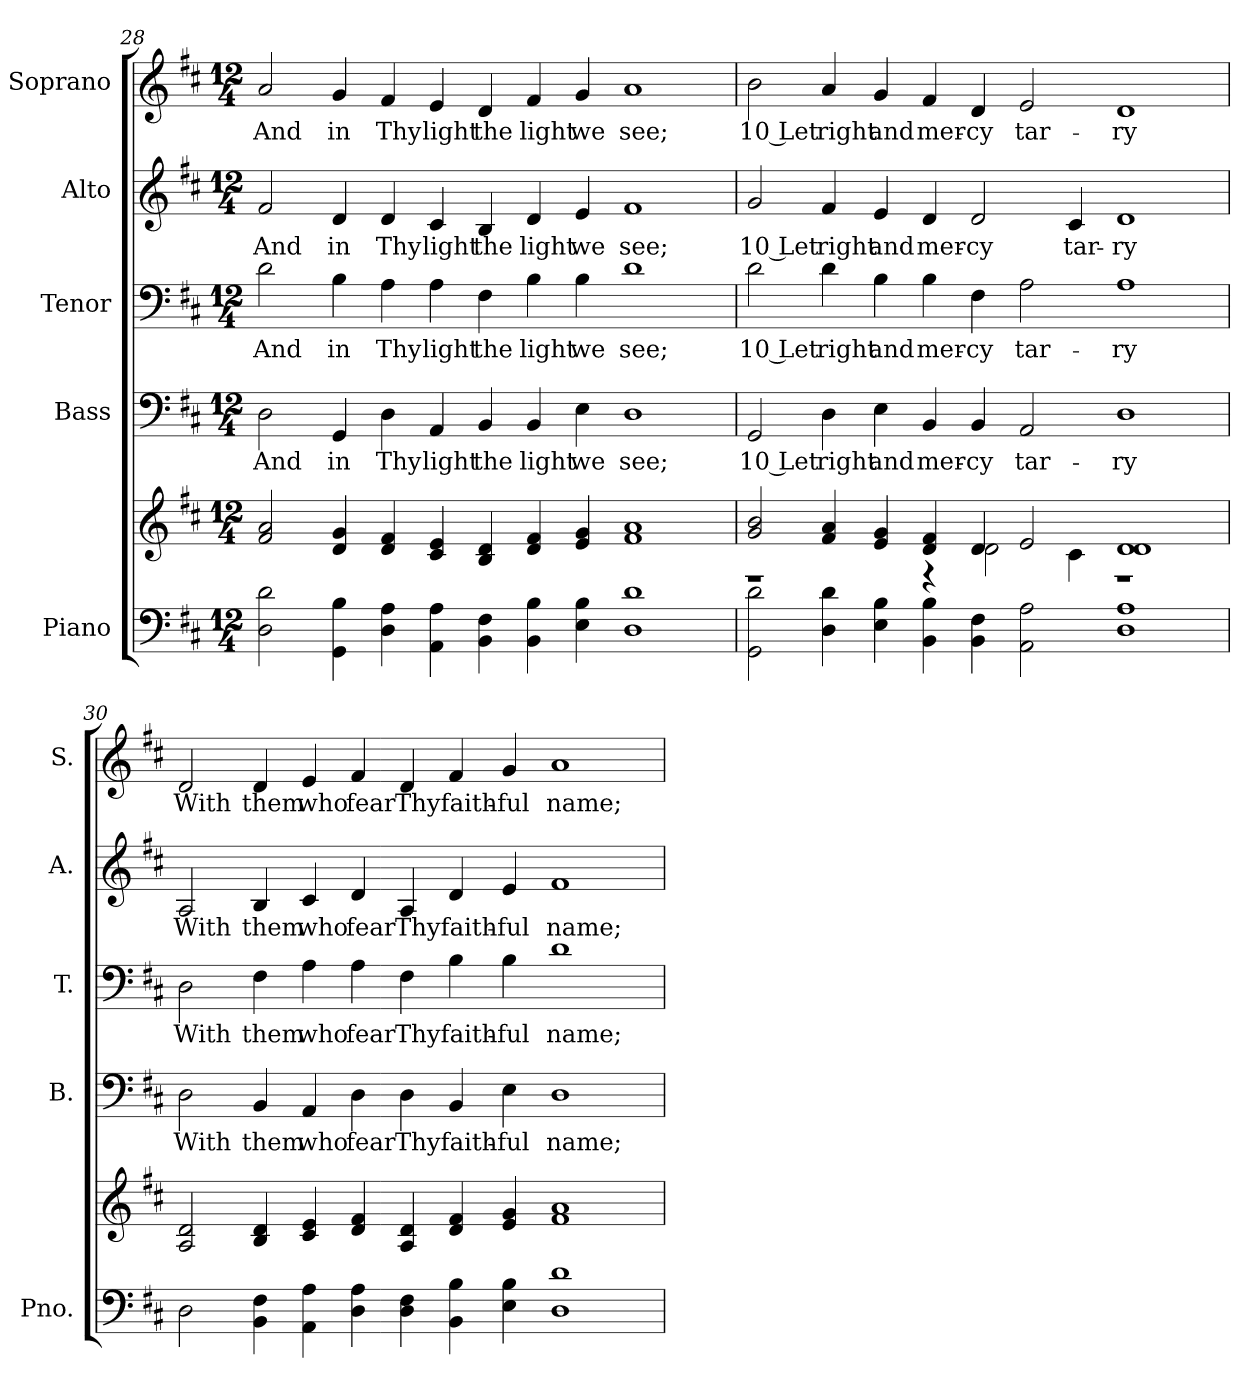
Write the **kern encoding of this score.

**kern	**kern	**kern	**text	**kern	**text	**kern	**text	**kern	**text
*part5	*part5	*part4	*part4	*part3	*part3	*part2	*part2	*part1	*part1
*staff6	*staff5	*staff4	*staff4	*staff3	*staff3	*staff2	*staff2	*staff1	*staff1
*I"Piano	*	*I"Bass	*	*I"Tenor	*	*I"Alto	*	*I"Soprano	*
*I'Pno.	*	*I'B.	*	*I'T.	*	*I'A.	*	*I'S.	*
*clefF4	*clefG2	*clefF4	*	*clefF4	*	*clefG2	*	*clefG2	*
*k[f#c#]	*k[f#c#]	*k[f#c#]	*	*k[f#c#]	*	*k[f#c#]	*	*k[f#c#]	*
*D:	*D:	*D:	*	*D:	*	*D:	*	*D:	*
*M12/4	*M12/4	*M12/4	*	*M12/4	*	*M12/4	*	*M12/4	*
=28	=28	=28	=28	=28	=28	=28	=28	=28	=28
!	!	!	!LO:LY:b:color=#000000	!	!	!	!	!	!
!	!	!	!	!	!LO:LY:b:color=#000000	!	!	!	!
!	!	!	!	!	!	!	!LO:LY:b:color=#000000	!	!
!	!	!	!	!	!	!	!	!	!LO:LY:b:color=#000000
2Di\ 2di	2f#i/ 2ai	2Di\	And	2di\	And	2f#i/	And	2ai/	And
!	!	!	!LO:LY:b:color=#000000	!	!	!	!	!	!
!	!	!	!	!	!LO:LY:b:color=#000000	!	!	!	!
!	!	!	!	!	!	!	!LO:LY:b:color=#000000	!	!
!	!	!	!	!	!	!	!	!	!LO:LY:b:color=#000000
4GGi\ 4Bi	4di/ 4gi	4GGi/	in	4Bi\	in	4di/	in	4gi/	in
!	!	!	!LO:LY:b:color=#000000	!	!	!	!	!	!
!	!	!	!	!	!LO:LY:b:color=#000000	!	!	!	!
!	!	!	!	!	!	!	!LO:LY:b:color=#000000	!	!
!	!	!	!	!	!	!	!	!	!LO:LY:b:color=#000000
4Di\ 4Ai	4di/ 4f#i	4Di\	Thy	4Ai\	Thy	4di/	Thy	4f#i/	Thy
!	!	!	!LO:LY:b:color=#000000	!	!	!	!	!	!
!	!	!	!	!	!LO:LY:b:color=#000000	!	!	!	!
!	!	!	!	!	!	!	!LO:LY:b:color=#000000	!	!
!	!	!	!	!	!	!	!	!	!LO:LY:b:color=#000000
4AAi\ 4Ai	4c#i/ 4ei	4AAi/	light	4Ai\	light	4c#i/	light	4ei/	light
!	!	!	!LO:LY:b:color=#000000	!	!	!	!	!	!
!	!	!	!	!	!LO:LY:b:color=#000000	!	!	!	!
!	!	!	!	!	!	!	!LO:LY:b:color=#000000	!	!
!	!	!	!	!	!	!	!	!	!LO:LY:b:color=#000000
4BBi\ 4F#i	4Bi/ 4di	4BBi/	the	4F#i\	the	4Bi/	the	4di/	the
!	!	!	!LO:LY:b:color=#000000	!	!	!	!	!	!
!	!	!	!	!	!LO:LY:b:color=#000000	!	!	!	!
!	!	!	!	!	!	!	!LO:LY:b:color=#000000	!	!
!	!	!	!	!	!	!	!	!	!LO:LY:b:color=#000000
4BBi\ 4Bi	4di/ 4f#i	4BBi/	light	4Bi\	light	4di/	light	4f#i/	light
!	!	!	!LO:LY:b:color=#000000	!	!	!	!	!	!
!	!	!	!	!	!LO:LY:b:color=#000000	!	!	!	!
!	!	!	!	!	!	!	!LO:LY:b:color=#000000	!	!
!	!	!	!	!	!	!	!	!	!LO:LY:b:color=#000000
4Ei\ 4Bi	4ei/ 4gi	4Ei\	we	4Bi\	we	4ei/	we	4gi/	we
!	!	!	!LO:LY:b:color=#000000	!	!	!	!	!	!
!	!	!	!	!	!LO:LY:b:color=#000000	!	!	!	!
!	!	!	!	!	!	!	!LO:LY:b:color=#000000	!	!
!	!	!	!	!	!	!	!	!	!LO:LY:b:color=#000000
1Di 1di	1f#i 1ai	1Di	see;	1di	see;	1f#i	see;	1ai	see;
!!LO:PB:g=z
=29	=29	=29	=29	=29	=29	=29	=29	=29	=29
*	*^	*	*	*	*	*	*	*	*
!	!	!	!	!LO:LY:b:color=#000000	!	!	!	!	!	!
!	!	!	!	!	!	!LO:LY:b:color=#000000	!	!	!	!
!	!	!	!	!	!	!	!	!LO:LY:b:color=#000000	!	!
!	!	!	!	!	!	!	!	!	!	!LO:LY:b:color=#000000
2GGi\ 2di	2gi/ 2bi	1r	2GGi/	10 Let	2di\	10 Let	2gi/	10 Let	2bi\	10 Let
!	!	!	!	!LO:LY:b:color=#000000	!	!	!	!	!	!
!	!	!	!	!	!	!LO:LY:b:color=#000000	!	!	!	!
!	!	!	!	!	!	!	!	!LO:LY:b:color=#000000	!	!
!	!	!	!	!	!	!	!	!	!	!LO:LY:b:color=#000000
4Di\ 4di	4f#i/ 4ai	.	4Di\	right	4di\	right	4f#i/	right	4ai/	right
!	!	!	!	!LO:LY:b:color=#000000	!	!	!	!	!	!
!	!	!	!	!	!	!LO:LY:b:color=#000000	!	!	!	!
!	!	!	!	!	!	!	!	!LO:LY:b:color=#000000	!	!
!	!	!	!	!	!	!	!	!	!	!LO:LY:b:color=#000000
4Ei\ 4Bi	4ei/ 4gi	.	4Ei\	and	4Bi\	and	4ei/	and	4gi/	and
!	!	!	!	!LO:LY:b:color=#000000	!	!	!	!	!	!
!	!	!	!	!	!	!LO:LY:b:color=#000000	!	!	!	!
!	!	!	!	!	!	!	!	!LO:LY:b:color=#000000	!	!
!	!	!	!	!	!	!	!	!	!	!LO:LY:b:color=#000000
4BBi\ 4Bi	4di/ 4f#i	4r	4BBi/	mer-	4Bi\	mer-	4di/	mer-	4f#i/	mer-
!	!	!	!	!LO:LY:b:color=#000000	!	!	!	!	!	!
!	!	!	!	!	!	!LO:LY:b:color=#000000	!	!	!	!
!	!	!	!	!	!	!	!	!LO:LY:b:color=#000000	!	!
!	!	!	!	!	!	!	!	!	!	!LO:LY:b:color=#000000
4BBi\ 4F#i	4di/	2di\	4BBi/	-cy	4F#i\	-cy	2di/	-cy	4di/	-cy
!	!	!	!	!LO:LY:b:color=#000000	!	!	!	!	!	!
!	!	!	!	!	!	!LO:LY:b:color=#000000	!	!	!	!
!	!	!	!	!	!	!	!	!	!	!LO:LY:b:color=#000000
2AAi\ 2Ai	2ei/	.	2AAi/	tar-	2Ai\	tar-	.	.	2ei/	tar-
!	!	!	!	!	!	!	!	!LO:LY:b:color=#000000	!	!
.	.	4c#i\	.	.	.	.	4c#i/	tar-	.	.
!	!	!	!	!LO:LY:b:color=#000000	!	!	!	!	!	!
!	!	!	!	!	!	!LO:LY:b:color=#000000	!	!	!	!
!	!	!	!	!	!	!	!	!LO:LY:b:color=#000000	!	!
!	!	!	!	!	!	!	!	!	!	!LO:LY:b:color=#000000
1Di 1Ai	1di 1di	1r	1Di	-ry	1Ai	-ry	1di	-ry	1di	-ry
*	*v	*v	*	*	*	*	*	*	*	*
=30	=30	=30	=30	=30	=30	=30	=30	=30	=30
*	*^	*	*	*	*	*	*	*	*
!	!	!	!	!LO:LY:b:color=#000000	!	!	!	!	!	!
*	*v	*v	*	*	*	*	*	*	*	*
*	*^	*	*	*	*	*	*	*	*
!	!	!	!	!	!	!LO:LY:b:color=#000000	!	!	!	!
*	*v	*v	*	*	*	*	*	*	*	*
*	*^	*	*	*	*	*	*	*	*
!	!	!	!	!	!	!	!	!LO:LY:b:color=#000000	!	!
*	*v	*v	*	*	*	*	*	*	*	*
*	*^	*	*	*	*	*	*	*	*
!	!	!	!	!	!	!	!	!	!	!LO:LY:b:color=#000000
*	*v	*v	*	*	*	*	*	*	*	*
2Di\	2Ai/ 2di	2Di\	With	2Di\	With	2Ai/	With	2di/	With
!	!	!	!LO:LY:b:color=#000000	!	!	!	!	!	!
!	!	!	!	!	!LO:LY:b:color=#000000	!	!	!	!
!	!	!	!	!	!	!	!LO:LY:b:color=#000000	!	!
!	!	!	!	!	!	!	!	!	!LO:LY:b:color=#000000
4BBi\ 4F#i	4Bi/ 4di	4BBi/	them	4F#i\	them	4Bi/	them	4di/	them
!	!	!	!LO:LY:b:color=#000000	!	!	!	!	!	!
!	!	!	!	!	!LO:LY:b:color=#000000	!	!	!	!
!	!	!	!	!	!	!	!LO:LY:b:color=#000000	!	!
!	!	!	!	!	!	!	!	!	!LO:LY:b:color=#000000
4AAi\ 4Ai	4c#i/ 4ei	4AAi/	who	4Ai\	who	4c#i/	who	4ei/	who
!	!	!	!LO:LY:b:color=#000000	!	!	!	!	!	!
!	!	!	!	!	!LO:LY:b:color=#000000	!	!	!	!
!	!	!	!	!	!	!	!LO:LY:b:color=#000000	!	!
!	!	!	!	!	!	!	!	!	!LO:LY:b:color=#000000
4Di\ 4Ai	4di/ 4f#i	4Di\	fear	4Ai\	fear	4di/	fear	4f#i/	fear
!	!	!	!LO:LY:b:color=#000000	!	!	!	!	!	!
!	!	!	!	!	!LO:LY:b:color=#000000	!	!	!	!
!	!	!	!	!	!	!	!LO:LY:b:color=#000000	!	!
!	!	!	!	!	!	!	!	!	!LO:LY:b:color=#000000
4Di\ 4F#i	4Ai/ 4di	4Di\	Thy	4F#i\	Thy	4Ai/	Thy	4di/	Thy
!	!	!	!LO:LY:b:color=#000000	!	!	!	!	!	!
!	!	!	!	!	!LO:LY:b:color=#000000	!	!	!	!
!	!	!	!	!	!	!	!LO:LY:b:color=#000000	!	!
!	!	!	!	!	!	!	!	!	!LO:LY:b:color=#000000
4BBi\ 4Bi	4di/ 4f#i	4BBi/	faith-	4Bi\	faith-	4di/	faith-	4f#i/	faith-
!	!	!	!LO:LY:b:color=#000000	!	!	!	!	!	!
!	!	!	!	!	!LO:LY:b:color=#000000	!	!	!	!
!	!	!	!	!	!	!	!LO:LY:b:color=#000000	!	!
!	!	!	!	!	!	!	!	!	!LO:LY:b:color=#000000
4Ei\ 4Bi	4ei/ 4gi	4Ei\	-ful	4Bi\	-ful	4ei/	-ful	4gi/	-ful
!	!	!	!LO:LY:b:color=#000000	!	!	!	!	!	!
!	!	!	!	!	!LO:LY:b:color=#000000	!	!	!	!
!	!	!	!	!	!	!	!LO:LY:b:color=#000000	!	!
!	!	!	!	!	!	!	!	!	!LO:LY:b:color=#000000
1Di 1di	1f#i 1ai	1Di	name;	1di	name;	1f#i	name;	1ai	name;
=	=	=	=	=	=	=	=	=	=
*-	*-	*-	*-	*-	*-	*-	*-	*-	*-
